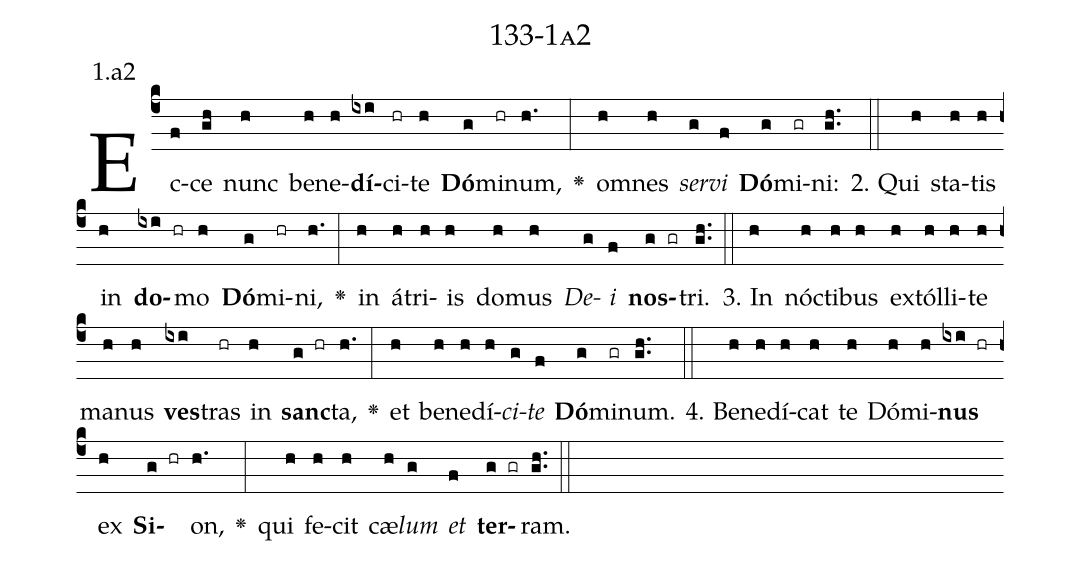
name: 133-1a2;
annotation: 1.a2;
%%
(c4)Ec(f)ce(gh) nunc(h) be(h)ne(h)<b>dí</b>(ixi)ci(hr)te(h) <b>Dó</b>(g)mi(hr)num,(h.) <v>\greheightstar</v>(:) om(h)nes(h) <i>ser</i>(g)<i>vi</i>(f) <b>Dó</b>(g)mi(gr)ni:(gh..) (::)
2. Qui(h) sta(h)tis(h) in(h) <b>do</b>(ixi hr)mo(h) <b>Dó</b>(g)mi(hr)ni,(h.) <v>\greheightstar</v>(:) in(h) á(h)tri(h)is(h) do(h)mus(h) <i>De</i>(g)<i>i</i>(f) <b>nos</b>(g gr)tri.(gh..) (::)
3. In(h) nóc(h)ti(h)bus(h) ex(h)tól(h)li(h)te(h) ma(h)nus(h) <b>ves</b>(ixi)tras(hr) in(h) <b>sanc</b>(g hr)ta,(h.) <v>\greheightstar</v>(:) et(h) be(h)ne(h)dí(h)<i>ci</i>(g)<i>te</i>(f) <b>Dó</b>(g)mi(gr)num.(gh..) (::)
4. Be(h)ne(h)dí(h)cat(h) te(h) Dó(h)mi(h)<b>nus</b>(ixi hr) ex(h) <b>Si</b>(g hr)on,(h.) <v>\greheightstar</v>(:) qui(h) fe(h)cit(h) cæ(h)<i>lum</i>(g) <i>et</i>(f) <b>ter</b>(g gr)ram.(gh..) (::)
